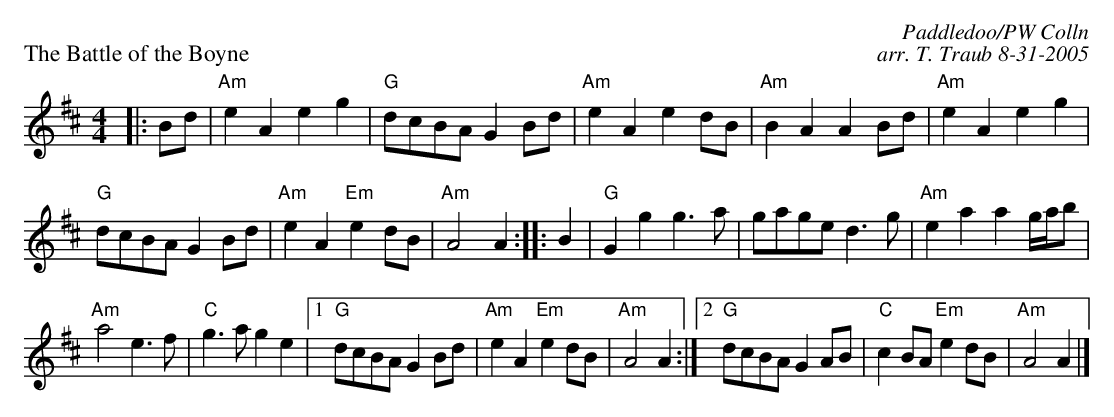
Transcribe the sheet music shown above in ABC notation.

X:1
P: The Battle of the Boyne
C: Paddledoo/PW Colln
C: arr. T. Traub 8-31-2005
M: 4/4
L: 1/8
K: D
|: Bd|"Am"e2 A2 e2 g2|"G"dcBA G2 Bd|"Am"e2 A2 e2 dB|"Am"B2 A2 A2 Bd|"Am"e2 A2 e2 g2|
"G"dcBA G2 Bd|"Am"e2 A2 "Em"e2 dB|"Am"A4 A2 :||: B2|"G"G2 g2 g3 a|gage d3 g|"Am"e2 a2 a2 g/a/b|
"Am"a4 e3 f|"C"g3 a g2 e2| [1 "G"dcBA G2 Bd|"Am"e2 A2 "Em"e2 dB|"Am"A4 A2 :| \
[2 "G"dcBA G2 AB|"C"c2 BA "Em"e2 dB|"Am"A4 A2 |]
